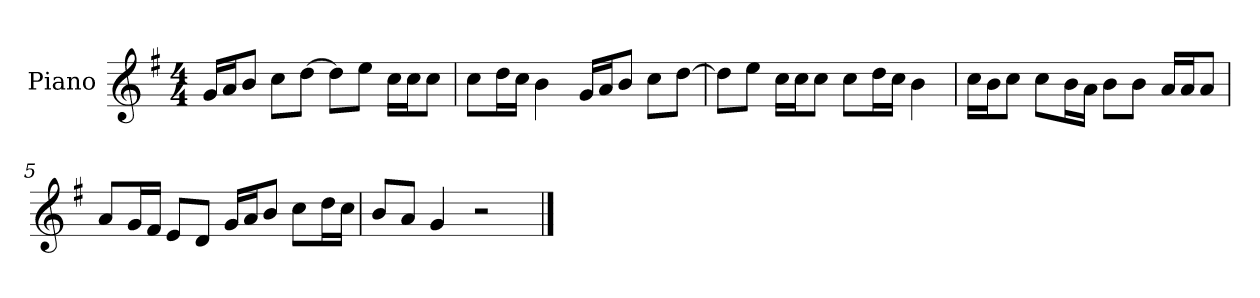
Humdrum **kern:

**kern
*part1
*staff1
*I"Piano
*I'P-no
*clefG2
*k[f#]
*M4/4
*MM90
=1
16g/LL
16a/J
8b/J
8cc\L
[8dd\J
8dd\L]
8ee\J
16cc\LL
16cc\J
8cc\J
=2
8cc\L
16dd\L
16cc\JJ
4b\
16g/LL
16a/J
8b/J
8cc\L
[8dd\J
=3
8dd\L]
8ee\J
16cc\LL
16cc\J
8cc\J
8cc\L
16dd\L
16cc\JJ
4b\
=4
16cc\LL
16b\J
8cc\J
8cc\L
16b\L
16a\JJ
8b\L
8b\J
16a/LL
16a/J
8a/J
!!LO:LB:g=z
=5
8a/L
16g/L
16f#/JJ
8e/L
8d/J
16g/LL
16a/J
8b/J
8cc\L
16dd\L
16cc\JJ
=6
8b/L
8a/J
4g/
2r
==
*-
